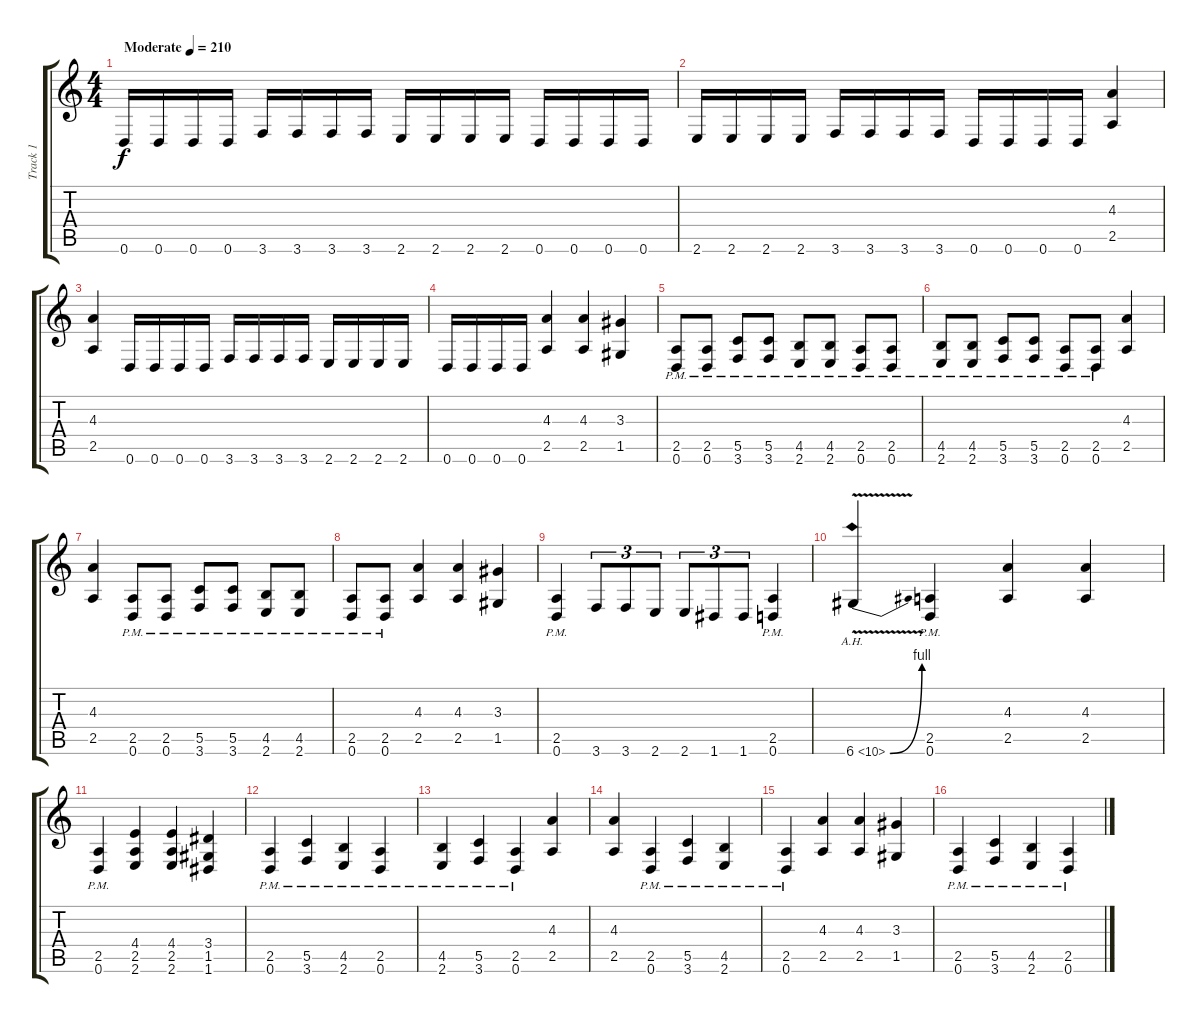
\track ("Track 1" "Track 1") {instrument distortionguitar}
\staff {score tabs}
\tuning (D4 A3 F3 C3 G2 D2) {hide}
\ts (4 4)
\tempo (210 "Moderate")
\clef g2
\ks c
0.6.16{dy f instrument distortionguitar} 0.6.16 0.6.16 0.6.16 3.6.16 3.6.16 3.6.16 3.6.16 2.6.16 2.6.16 2.6.16 2.6.16 0.6.16 0.6.16 0.6.16 0.6.16 |
2.6.16 2.6.16 2.6.16 2.6.16 3.6.16 3.6.16 3.6.16 3.6.16 0.6.16 0.6.16 0.6.16 0.6.16 (4.3 2.5).4 |
(4.3 2.5).4 0.6.16 0.6.16 0.6.16 0.6.16 3.6.16 3.6.16 3.6.16 3.6.16 2.6.16 2.6.16 2.6.16 2.6.16 |
0.6.16 0.6.16 0.6.16 0.6.16 (4.3 2.5).4 (4.3 2.5).4 (3.3 1.5).4 |
(2.5{pm} 0.6{pm}).8 (2.5{pm} 0.6{pm}).8 (5.5{pm} 3.6{pm}).8 (5.5{pm} 3.6{pm}).8 (4.5{pm} 2.6{pm}).8 (4.5{pm} 2.6{pm}).8 (2.5{pm} 0.6{pm}).8 (2.5{pm} 0.6{pm}).8 |
(4.5{pm} 2.6{pm}).8 (4.5{pm} 2.6{pm}).8 (5.5{pm} 3.6{pm}).8 (5.5{pm} 3.6{pm}).8 (2.5{pm} 0.6{pm}).8 (2.5{pm} 0.6{pm}).8 (4.3 2.5).4 |
(4.3 2.5).4 (2.5{pm} 0.6{pm}).8 (2.5{pm} 0.6{pm}).8 (5.5{pm} 3.6{pm}).8 (5.5{pm} 3.6{pm}).8 (4.5{pm} 2.6{pm}).8 (4.5{pm} 2.6{pm}).8 |
(2.5{pm} 0.6{pm}).8 (2.5{pm} 0.6{pm}).8 (4.3 2.5).4 (4.3 2.5).4 (3.3 1.5).4 |
(2.5{pm} 0.6{pm}).4 3.6.8{tu (3 2)} 3.6.8{tu (3 2)} 2.6.8{tu (3 2)} 2.6.8{tu (3 2)} 1.6.8{tu (3 2)} 1.6.8{tu (3 2)} (2.5{pm} 0.6{pm}).4 |
6.6{be (bend 0 0 60 4) ah 4 v}.4 (2.5{pm} 0.6{pm}).4 (4.3 2.5).4 (4.3 2.5).4 |
(2.5{pm} 0.6{pm}).4 (4.4 2.5 2.6).4 (4.4 2.5 2.6).4 (3.4 1.5 1.6).4 |
(2.5{pm} 0.6{pm}).4 (5.5{pm} 3.6{pm}).4 (4.5{pm} 2.6{pm}).4 (2.5{pm} 0.6{pm}).4 |
(4.5{pm} 2.6{pm}).4 (5.5{pm} 3.6{pm}).4 (2.5{pm} 0.6{pm}).4 (4.3 2.5).4 |
(4.3 2.5).4 (2.5{pm} 0.6{pm}).4 (5.5{pm} 3.6{pm}).4 (4.5{pm} 2.6{pm}).4 |
(2.5{pm} 0.6{pm}).4 (4.3 2.5).4 (4.3 2.5).4 (3.3 1.5).4 |
(2.5{pm} 0.6{pm}).4 (5.5{pm} 3.6{pm}).4 (4.5{pm} 2.6{pm}).4 (2.5{pm} 0.6{pm}).4
